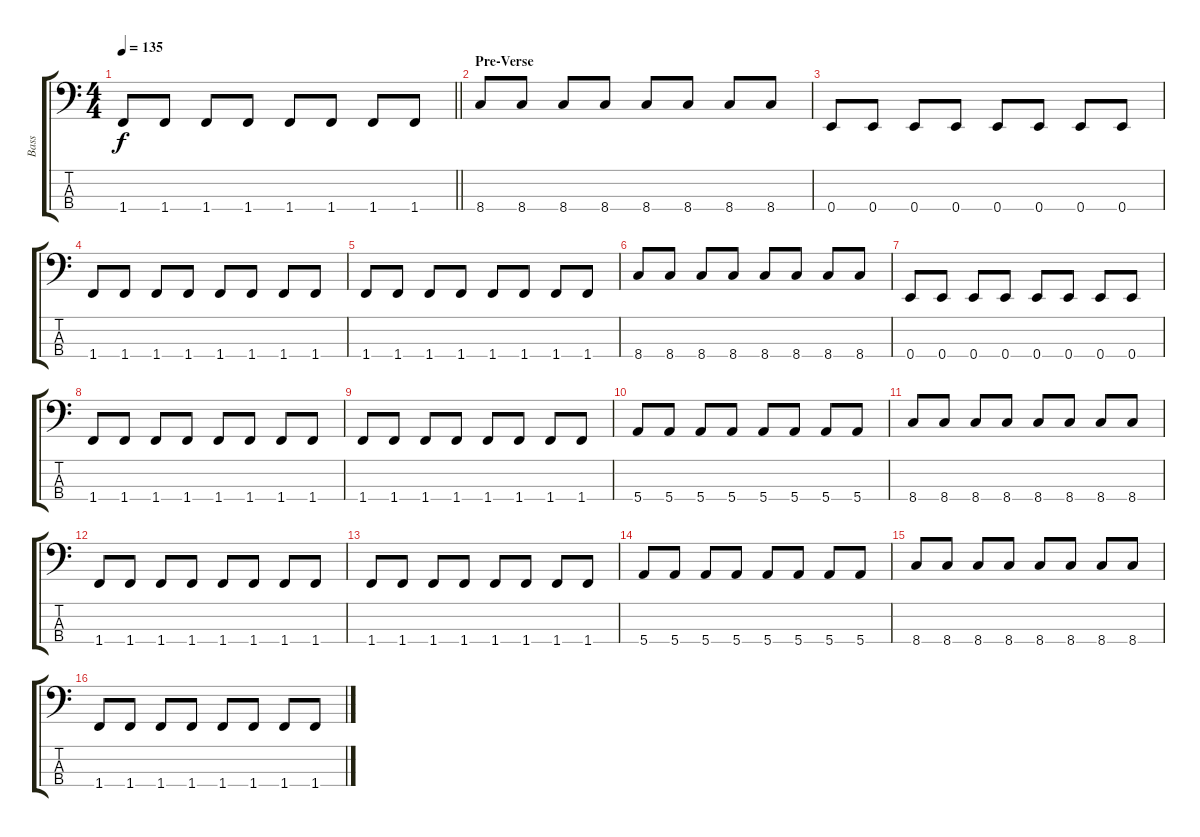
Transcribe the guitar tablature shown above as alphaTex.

\track ("Bass" "Bass") {instrument electricbassfinger}
\staff {score tabs}
\tuning (G2 D2 A1 E1) {hide}
\ts (4 4)
\tempo 135
\clef f4
\barLineRight lightlight
\ks c
1.4.8{dy f} 1.4.8 1.4.8 1.4.8 1.4.8 1.4.8 1.4.8 1.4.8 |
\section ("" "Pre-Verse")
8.4.8 8.4.8 8.4.8 8.4.8 8.4.8 8.4.8 8.4.8 8.4.8 |
0.4.8 0.4.8 0.4.8 0.4.8 0.4.8 0.4.8 0.4.8 0.4.8 |
1.4.8 1.4.8 1.4.8 1.4.8 1.4.8 1.4.8 1.4.8 1.4.8 |
1.4.8 1.4.8 1.4.8 1.4.8 1.4.8 1.4.8 1.4.8 1.4.8 |
8.4.8 8.4.8 8.4.8 8.4.8 8.4.8 8.4.8 8.4.8 8.4.8 |
0.4.8 0.4.8 0.4.8 0.4.8 0.4.8 0.4.8 0.4.8 0.4.8 |
1.4.8 1.4.8 1.4.8 1.4.8 1.4.8 1.4.8 1.4.8 1.4.8 |
1.4.8 1.4.8 1.4.8 1.4.8 1.4.8 1.4.8 1.4.8 1.4.8 |
5.4.8 5.4.8 5.4.8 5.4.8 5.4.8 5.4.8 5.4.8 5.4.8 |
8.4.8 8.4.8 8.4.8 8.4.8 8.4.8 8.4.8 8.4.8 8.4.8 |
1.4.8 1.4.8 1.4.8 1.4.8 1.4.8 1.4.8 1.4.8 1.4.8 |
1.4.8 1.4.8 1.4.8 1.4.8 1.4.8 1.4.8 1.4.8 1.4.8 |
5.4.8 5.4.8 5.4.8 5.4.8 5.4.8 5.4.8 5.4.8 5.4.8 |
8.4.8 8.4.8 8.4.8 8.4.8 8.4.8 8.4.8 8.4.8 8.4.8 |
1.4.8 1.4.8 1.4.8 1.4.8 1.4.8 1.4.8 1.4.8 1.4.8
